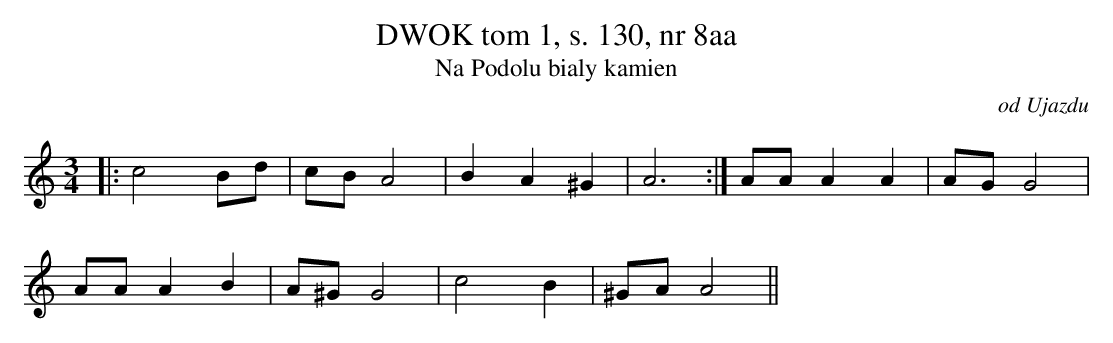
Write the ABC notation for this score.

X:1
T:DWOK tom 1, s. 130, nr 8aa
T:Na Podolu bialy kamien
O:od Ujazdu
M:3/4
L:1/8
K:Am
|:c4Bd | cBA4 | B2A2^G2 | A6 :|AAA2A2 | AGG4 |
AAA2B2 | A^GG4 |c4B2 | ^GAA4||
